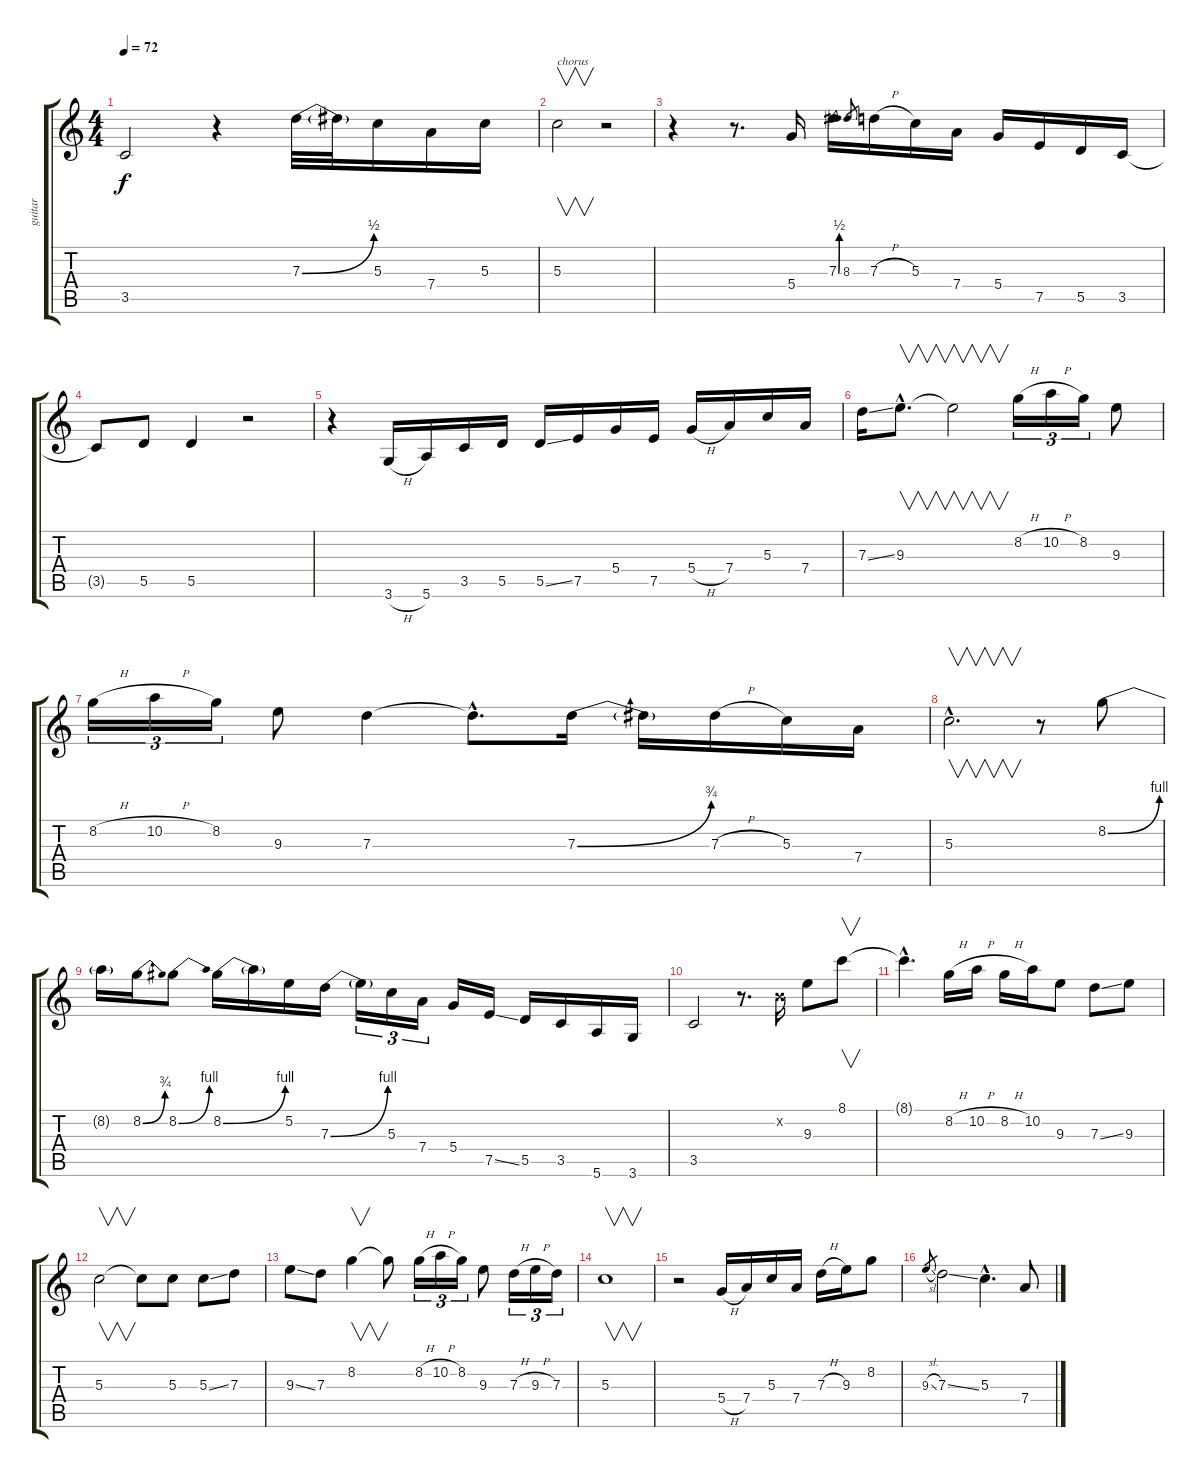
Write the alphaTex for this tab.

\track ("guitar" "guitar") {instrument electricguitarjazz}
\staff {score tabs}
\tuning (E4 B3 G3 D3 A2 E2) {hide}
\ts (4 4)
\tempo 72
\clef g2
\ks c
3.5.2{dy f} r.4 7.3{be (bend 0 0 60 2)}.32 7.3{t}.32 5.3.16 7.4.16 5.3.16 |
5.3.2{v txt "chorus"} r.2 |
r.4 r.8{d} 5.4.16 7.3{be (bend 0 0 60 2)}.16 8.3.8{gr} 7.3{h}.16 5.3.16 7.4.16 5.4.16 7.5.16 5.5.16 3.5.16 |
3.5{t}.8 5.5.8 5.5.4 r.2 |
r.4 3.6{h}.16 5.6.16 3.5.16 5.5.16 5.5{ss}.16 7.5.16 5.4.16 7.5.16 5.4{h}.16 7.4.16 5.3.16 7.4.16 |
7.3{ss}.16 9.3{hac}.8{v d} 9.3{t}.2{v} 8.2{h}.16{tu (3 2)} 10.2{h}.16{tu (3 2)} 8.2.16{tu (3 2)} 9.3.8 |
8.2{h}.16{tu (3 2)} 10.2{h}.16{tu (3 2)} 8.2.16{tu (3 2)} 9.3.8 7.3.4 7.3{hac t}.8{d} 7.3{be (bend 0 0 60 3)}.16 7.3{t}.16 7.3{h}.16 5.3.16 7.4.16 |
5.3{hac}.2{v d} r.8 8.2{be (bend 0 0 60 4)}.8 |
8.2{t}.16 8.2{be (bend 0 0 60 3)}.16 8.2{be (bend 0 0 60 4)}.8 8.2{be (bend 0 0 60 4)}.16 8.2{t}.16 5.2.16 7.3{be (bend 0 0 60 4)}.16 7.3{t}.16{tu (3 2)} 5.3.16{tu (3 2)} 7.4.16{tu (3 2)} 5.4.16 7.5{ss}.16 5.5.16 3.5.16 5.6.16 3.6.16 |
3.5.2 r.8{d} 0.2{x}.16 9.3.8 8.1.8{v} |
8.1{hac t}.4{d} 8.2{h}.16 10.2{h}.16 8.2{h}.16 10.2.16 9.3.8 7.3{ss}.8 9.3.8 |
5.3.2{v} 5.3{t}.8 5.3.8 5.3{ss}.8 7.3.8 |
9.3{ss}.8 7.3.8 8.2.4{v} 8.2{t}.8 8.2{h}.16{tu (3 2)} 10.2{h}.16{tu (3 2)} 8.2.16{tu (3 2)} 9.3.8 7.3{h}.16{tu (3 2)} 9.3{h}.16{tu (3 2)} 7.3.16{tu (3 2)} |
5.3.1{v} |
r.2 5.4{h}.16 7.4.16 5.3.16 7.4.16 7.3{h}.16 9.3.16 8.2.8 |
9.3{sl}.8{gr} 7.3{ss}.2 5.3{hac}.4{d} 7.4.8
